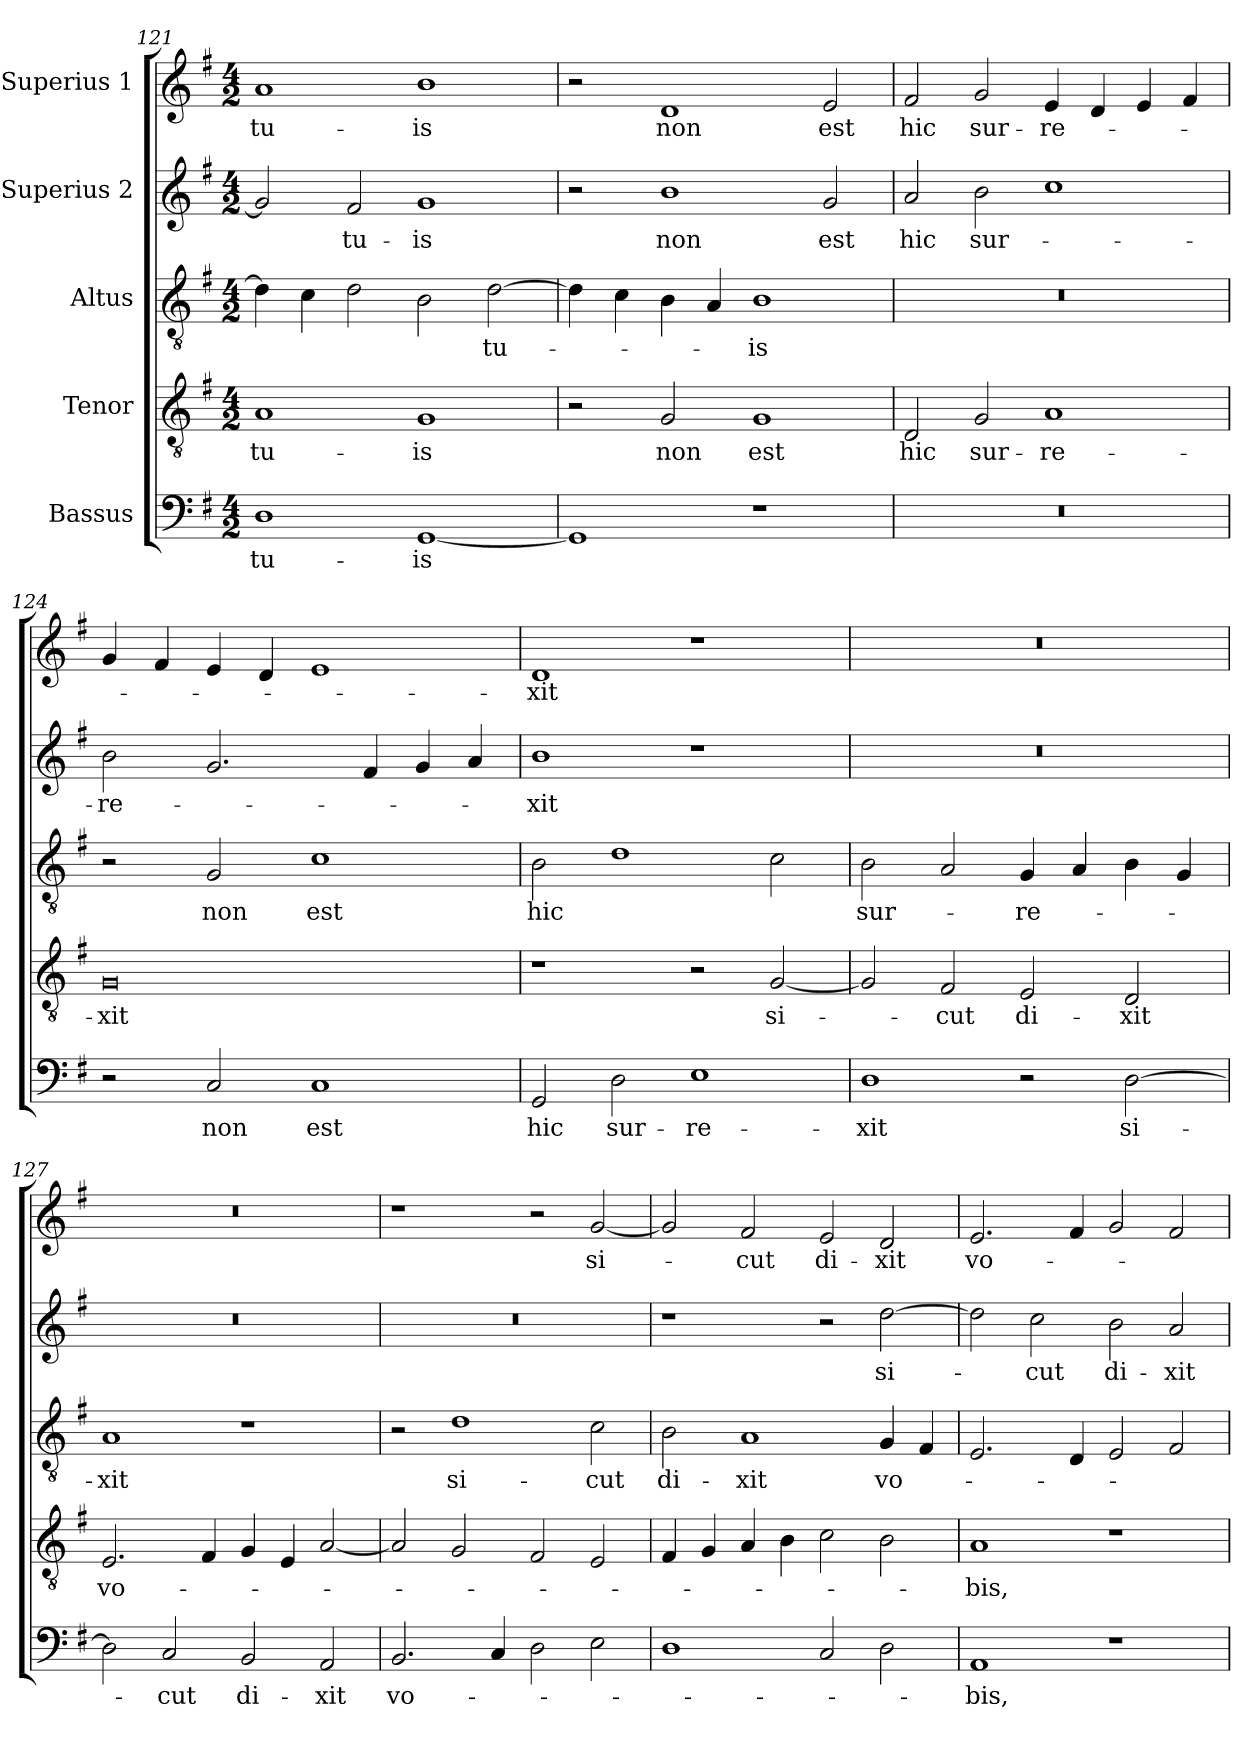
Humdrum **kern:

**kern	**text	**kern	**text	**kern	**text	**kern	**text	**kern	**text
*part5	*part5	*part4	*part4	*part3	*part3	*part2	*part2	*part1	*part1
*staff5	*staff5	*staff4	*staff4	*staff3	*staff3	*staff2	*staff2	*staff1	*staff1
*I"Bassus	*	*I"Tenor	*	*I"Altus	*	*I"Superius 2	*	*I"Superius 1	*
*clefF4	*	*clefGv2	*	*clefGv2	*	*clefG2	*	*clefG2	*
*k[f#]	*	*k[f#]	*	*k[f#]	*	*k[f#]	*	*k[f#]	*
*M4/2	*	*M4/2	*	*M4/2	*	*M4/2	*	*M4/2	*
=121	=121	=121	=121	=121	=121	=121	=121	=121	=121
1D\	-tu-	1A/	-tu-	4d\]	.	2g/]	.	1a/	-tu-
.	.	.	.	4c\	.	.	.	.	.
.	.	.	.	2d\	.	2f#/	-tu-	.	.
[1GG/	-is	1G/	-is	2B\	.	1g/	-is	1b\	-is
.	.	.	.	[2d\	-tu-	.	.	.	.
=122	=122	=122	=122	=122	=122	=122	=122	=122	=122
1GG/]	.	2r	.	4d\]	.	2r	.	2r	.
.	.	.	.	4c\	.	.	.	.	.
.	.	2G/	non	4B\	.	1b\	non	1d/	non
.	.	.	.	4A/	.	.	.	.	.
1r	.	1G/	est	1B\	-is	.	.	.	.
.	.	.	.	.	.	2g/	est	2e/	est
=123	=123	=123	=123	=123	=123	=123	=123	=123	=123
0r	.	2D/	hic	0r	.	2a/	hic	2f#/	hic
.	.	2G/	sur-	.	.	2b\	sur-	2g/	sur-
.	.	1A/	-re-	.	.	1cc\	.	4e/	-re-
.	.	.	.	.	.	.	.	4d/	.
.	.	.	.	.	.	.	.	4e/	.
.	.	.	.	.	.	.	.	4f#/	.
=124	=124	=124	=124	=124	=124	=124	=124	=124	=124
2r	.	0G/	-xit	2r	.	2b\	-re-	4g/	.
.	.	.	.	.	.	.	.	4f#/	.
2C/	non	.	.	2G/	non	2.g/	.	4e/	.
.	.	.	.	.	.	.	.	4d/	.
1C/	est	.	.	1c\	est	.	.	1e/	.
.	.	.	.	.	.	4f#/	.	.	.
.	.	.	.	.	.	4g/	.	.	.
.	.	.	.	.	.	4a/	.	.	.
=125	=125	=125	=125	=125	=125	=125	=125	=125	=125
2GG/	hic	1r	.	2B\	hic	1b\	-xit	1d/	-xit
2D\	sur-	.	.	1d\	.	.	.	.	.
1E\	-re-	2r	.	.	.	1r	.	1r	.
.	.	[2G/	si-	2c\	.	.	.	.	.
=126	=126	=126	=126	=126	=126	=126	=126	=126	=126
1D\	-xit	2G/]	.	2B\	sur-	0r	.	0r	.
.	.	2F#/	-cut	2A/	.	.	.	.	.
2r	.	2E/	di-	4G/	-re-	.	.	.	.
.	.	.	.	4A/	.	.	.	.	.
[2D\	si-	2D/	-xit	4B\	.	.	.	.	.
.	.	.	.	4G/	.	.	.	.	.
=127	=127	=127	=127	=127	=127	=127	=127	=127	=127
2D\]	.	2.E/	vo-	1A/	-xit	0r	.	0r	.
2C/	-cut	.	.	.	.	.	.	.	.
.	.	4F#/	.	.	.	.	.	.	.
2BB/	di-	4G/	.	1r	.	.	.	.	.
.	.	4E/	.	.	.	.	.	.	.
2AA/	-xit	[2A/	.	.	.	.	.	.	.
=128	=128	=128	=128	=128	=128	=128	=128	=128	=128
2.BB/	vo-	2A/]	.	2r	.	0r	.	1r	.
.	.	2G/	.	1d\	si-	.	.	.	.
4C/	.	.	.	.	.	.	.	.	.
2D\	.	2F#/	.	.	.	.	.	2r	.
2E\	.	2E/	.	2c\	-cut	.	.	[2g/	si-
=129	=129	=129	=129	=129	=129	=129	=129	=129	=129
1D\	.	4F#/	.	2B\	di-	1r	.	2g/]	.
.	.	4G/	.	.	.	.	.	.	.
.	.	4A/	.	1A/	-xit	.	.	2f#/	-cut
.	.	4B\	.	.	.	.	.	.	.
2C/	.	2c\	.	.	.	2r	.	2e/	di-
2D\	.	2B\	.	4G/	vo-	[2dd\	si-	2d/	-xit
.	.	.	.	4F#/	.	.	.	.	.
=130	=130	=130	=130	=130	=130	=130	=130	=130	=130
1AA/	-bis,	1A/	-bis,	2.E/	.	2dd\]	.	2.e/	vo-
.	.	.	.	.	.	2cc\	-cut	.	.
.	.	.	.	4D/	.	.	.	4f#/	.
1r	.	1r	.	2E/	.	2b\	di-	2g/	.
.	.	.	.	2F#/	.	2a/	-xit	2f#/	.
=	=	=	=	=	=	=	=	=	=
*-	*-	*-	*-	*-	*-	*-	*-	*-	*-
